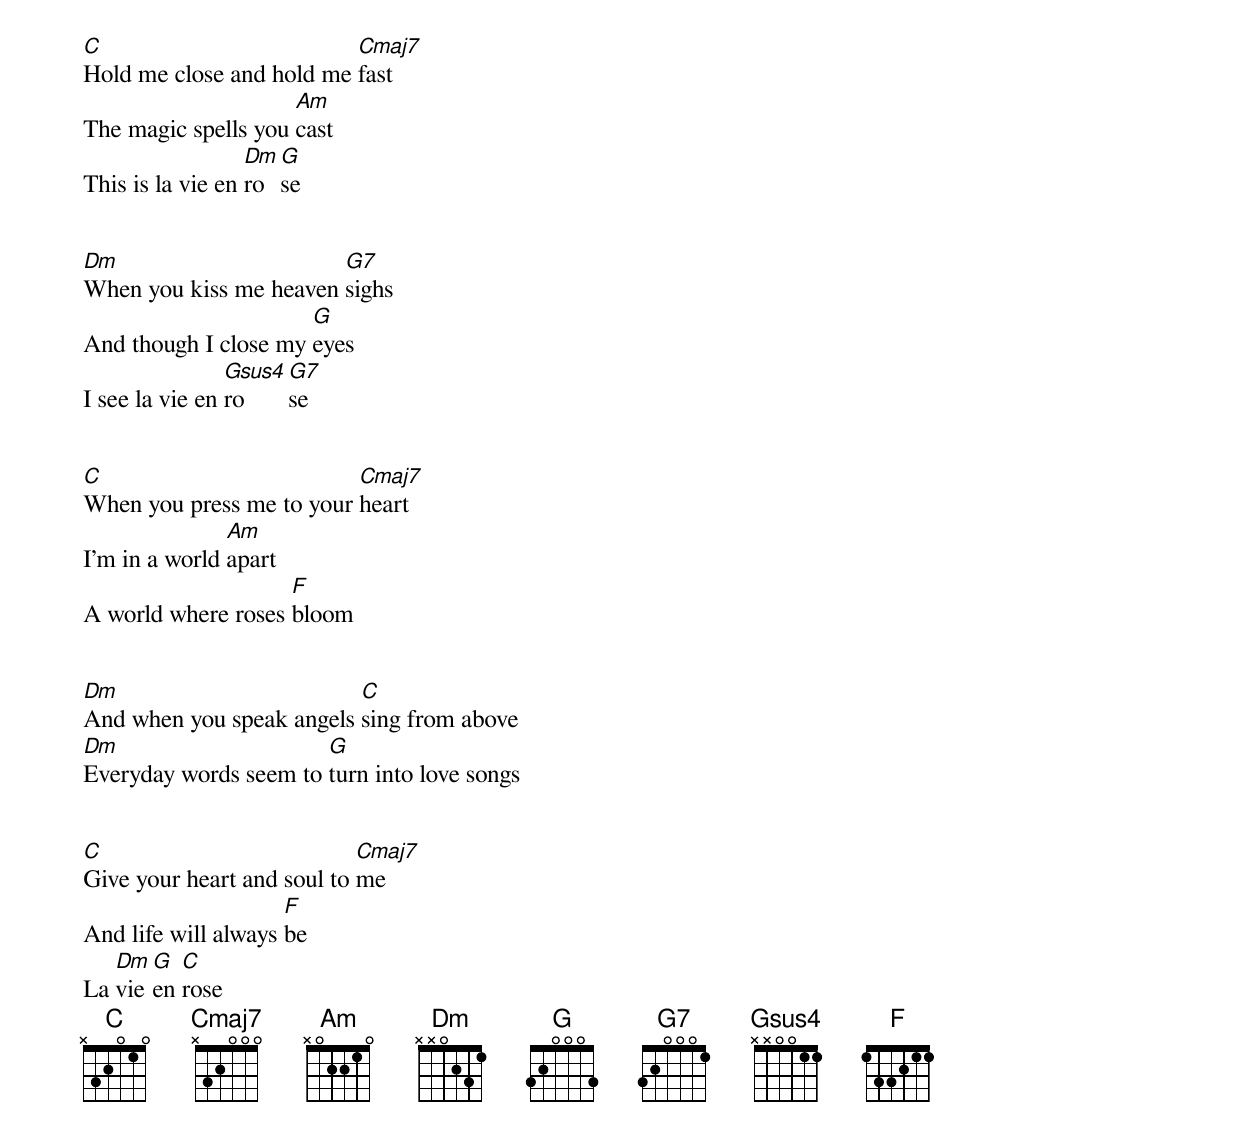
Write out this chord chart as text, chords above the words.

C                         Cmaj7
Hold me close and hold me fast
                     Am
The magic spells you cast
                  Dm G
This is la vie en ro se


Dm                      G7
When you kiss me heaven sighs
                      G
And though I close my eyes
                Gsus4 G7
I see la vie en ro    se


C                         Cmaj7
When you press me to your heart
               Am
I'm in a world apart
                    F
A world where roses bloom


Dm                        C
And when you speak angels sing from above
Dm                     G
Everyday words seem to turn into love songs


C                           Cmaj7
Give your heart and soul to me
                     F
And life will always be
   Dm  G  C
La vie en rose
